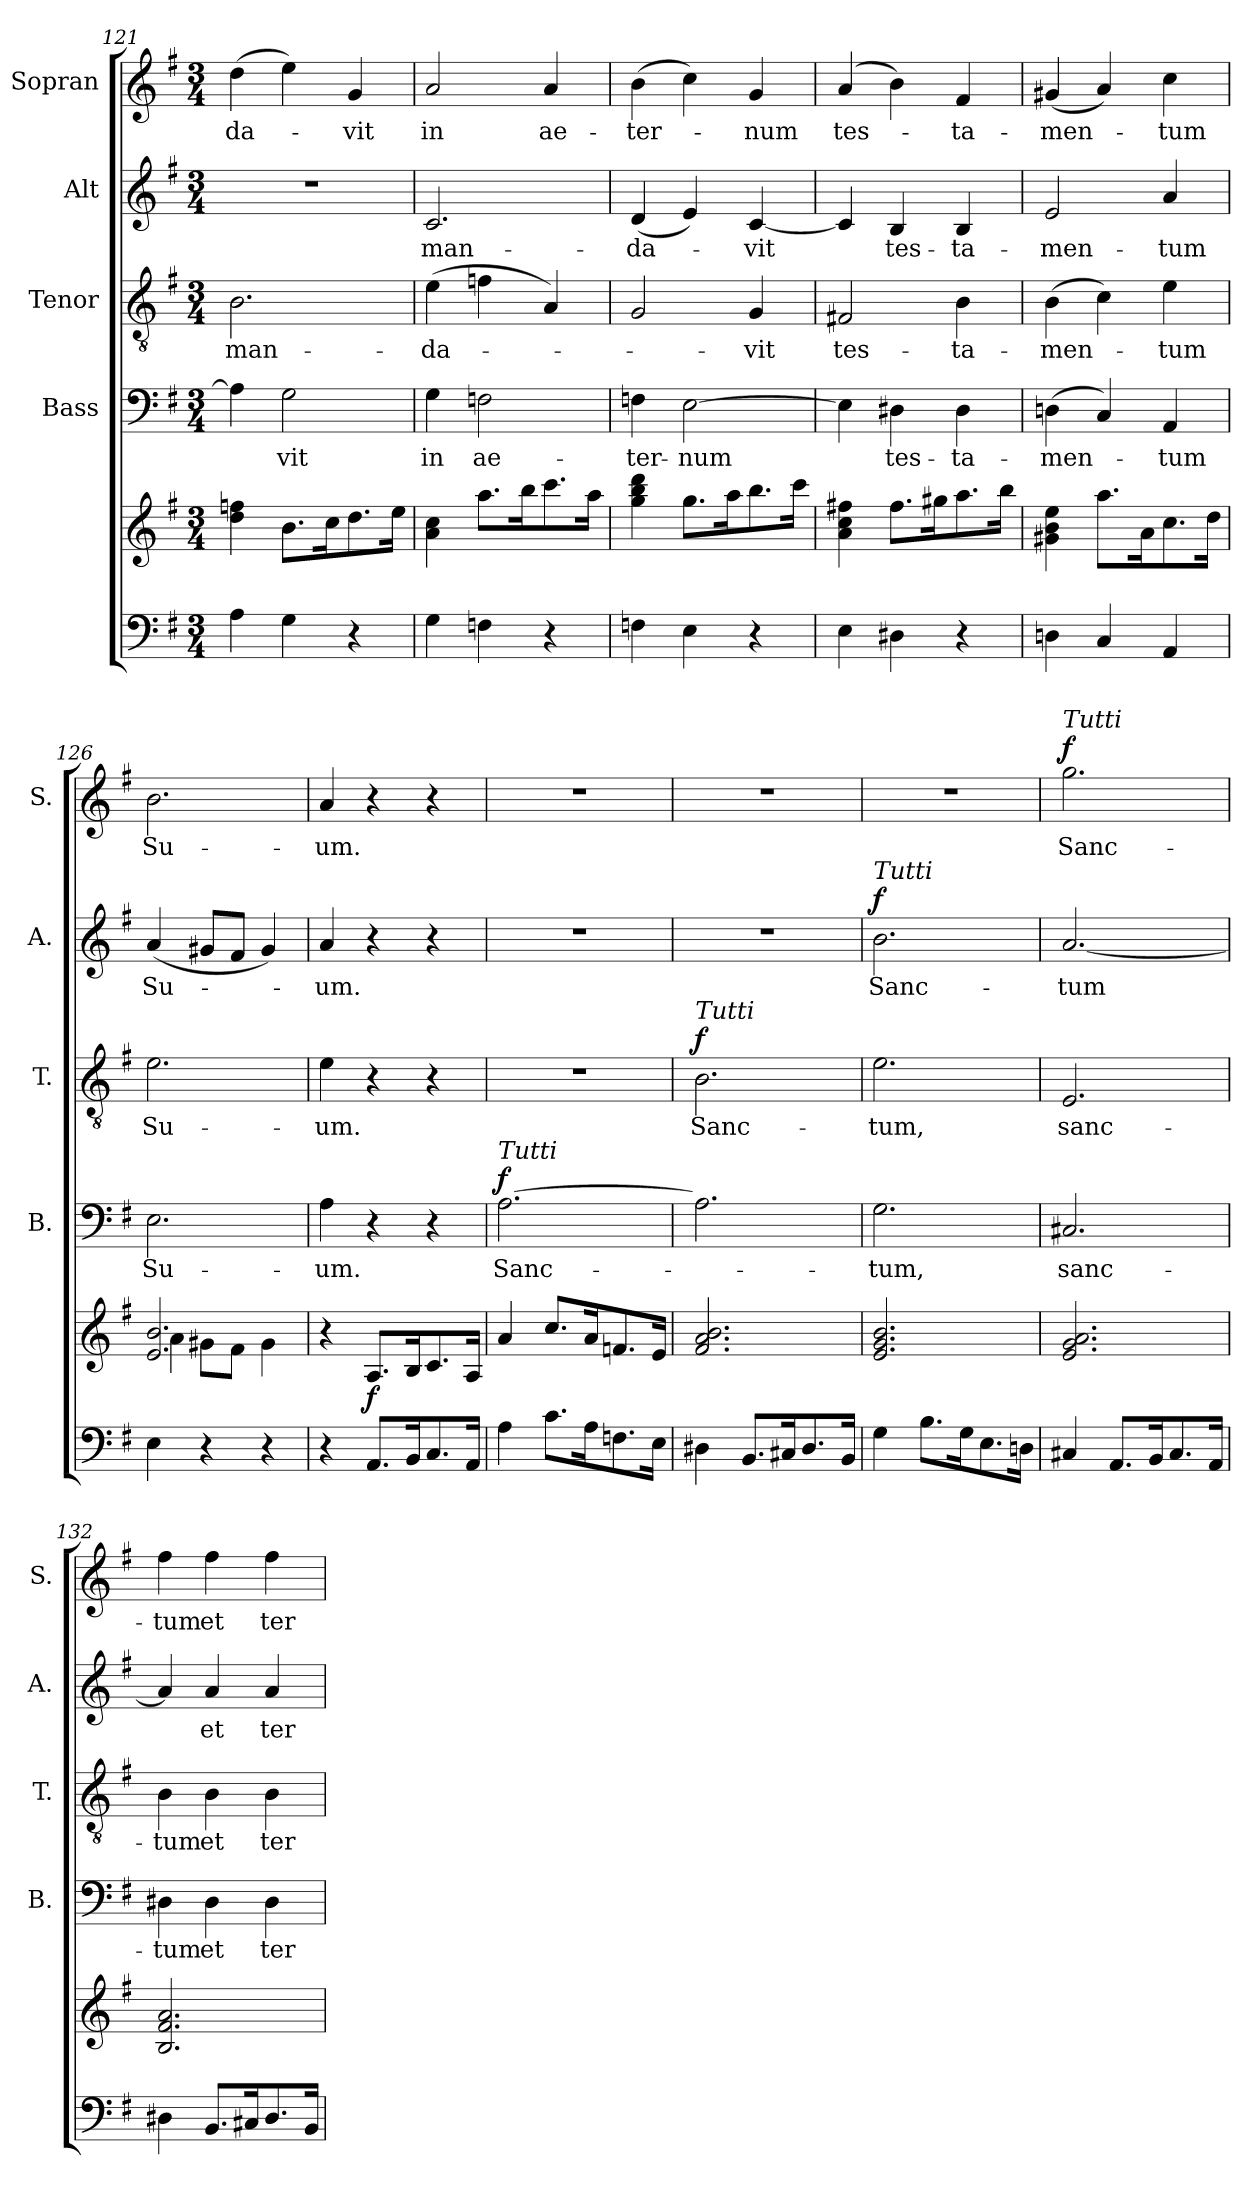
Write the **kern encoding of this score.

**kern	**kern	**dynam	**kern	**text	**dynam	**kern	**text	**dynam	**kern	**text	**dynam	**kern	**text	**dynam
*part5	*part5	*part5	*part4	*part4	*part4	*part3	*part3	*part3	*part2	*part2	*part2	*part1	*part1	*part1
*staff6	*staff5	*staff5/6	*staff4	*staff4	*staff4	*staff3	*staff3	*staff3	*staff2	*staff2	*staff2	*staff1	*staff1	*staff1
*	*	*	*I"Bass	*	*	*I"Tenor	*	*	*I"Alt	*	*	*I"Sopran	*	*
*	*	*	*I'B.	*	*	*I'T.	*	*	*I'A.	*	*	*I'S.	*	*
*clefF4	*clefG2	*	*clefF4	*	*	*clefGv2	*	*	*clefG2	*	*	*clefG2	*	*
*k[f#]	*k[f#]	*	*k[f#]	*	*	*k[f#]	*	*	*k[f#]	*	*	*k[f#]	*	*
*G:	*G:	*	*G:	*	*	*G:	*	*	*G:	*	*	*G:	*	*
*M3/4	*M3/4	*	*M3/4	*	*	*M3/4	*	*	*M3/4	*	*	*M3/4	*	*
=121	=121	=121	=121	=121	=121	=121	=121	=121	=121	=121	=121	=121	=121	=121
!	!	!	!	!	!	!	!LO:LY:b	!	!	!	!	!	!LO:LY:b	!
4A\	4dd\ 4ffn\	.	4A\]	.	.	2.B\	man-	.	2.r	.	.	(>4dd\	-da-	.
!	!	!	!	!LO:LY:b	!	!	!	!	!	!	!	!	!	!
4G\	8.b\L	.	2G\	-vit	.	.	.	.	.	.	.	4ee\)	.	.
.	16cc\k	.	.	.	.	.	.	.	.	.	.	.	.	.
!	!	!	!	!	!	!	!	!	!	!	!	!	!LO:LY:b	!
4r	8.dd\	.	.	.	.	.	.	.	.	.	.	4g/	-vit	.
.	16ee\Jk	.	.	.	.	.	.	.	.	.	.	.	.	.
=122	=122	=122	=122	=122	=122	=122	=122	=122	=122	=122	=122	=122	=122	=122
!	!	!	!	!LO:LY:b	!	!	!LO:LY:b	!	!	!LO:LY:b	!	!	!LO:LY:b	!
4G\	4a\ 4cc\	.	4G\	in	.	(>4e\	-da-	.	2.c/	man-	.	2a/	in	.
!	!	!	!	!LO:LY:b	!	!	!	!	!	!	!	!	!	!
4Fn\	8.aa\L	.	2Fn\	ae-	.	4fn\	.	.	.	.	.	.	.	.
.	16bb\k	.	.	.	.	.	.	.	.	.	.	.	.	.
!	!	!	!	!	!	!	!	!	!	!	!	!	!LO:LY:b	!
4r	8.ccc\	.	.	.	.	4A/)	.	.	.	.	.	4a/	ae-	.
.	16aa\Jk	.	.	.	.	.	.	.	.	.	.	.	.	.
=123	=123	=123	=123	=123	=123	=123	=123	=123	=123	=123	=123	=123	=123	=123
!	!	!	!	!LO:LY:b	!	!	!	!	!	!LO:LY:b	!	!	!LO:LY:b	!
4Fn\	4gg\ 4bb\ 4ddd\	.	4Fn\	-ter-	.	2G/	.	.	(<4d/	-da-	.	(>4b\	-ter-	.
!	!	!	!	!LO:LY:b	!	!	!	!	!	!	!	!	!	!
4E\	8.gg\L	.	[2E\	-num	.	.	.	.	4e/)	.	.	4cc\)	.	.
.	16aa\k	.	.	.	.	.	.	.	.	.	.	.	.	.
!	!	!	!	!	!	!	!LO:LY:b	!	!	!LO:LY:b	!	!	!LO:LY:b	!
4r	8.bb\	.	.	.	.	4G/	-vit	.	[4c/	-vit	.	4g/	-num	.
.	16ccc\Jk	.	.	.	.	.	.	.	.	.	.	.	.	.
=124	=124	=124	=124	=124	=124	=124	=124	=124	=124	=124	=124	=124	=124	=124
!	!	!	!	!	!	!	!LO:LY:b	!	!	!	!	!	!LO:LY:b	!
4E\	4a\ 4cc\ 4ff#X\	.	4E\]	.	.	2F#X/	tes-	.	4c/]	.	.	(4a/	tes-	.
!	!	!	!	!LO:LY:b	!	!	!	!	!	!LO:LY:b	!	!	!	!
4D#X\	8.ff#\L	.	4D#X\	tes-	.	.	.	.	4B/	tes-	.	4b\)	.	.
.	16gg#X\k	.	.	.	.	.	.	.	.	.	.	.	.	.
!	!	!	!	!LO:LY:b	!	!	!LO:LY:b	!	!	!LO:LY:b	!	!	!LO:LY:b	!
4r	8.aa\	.	4D#\	-ta-	.	4B\	-ta-	.	4B/	-ta-	.	4f#/	-ta-	.
.	16bb\Jk	.	.	.	.	.	.	.	.	.	.	.	.	.
=125	=125	=125	=125	=125	=125	=125	=125	=125	=125	=125	=125	=125	=125	=125
!	!	!	!	!LO:LY:b	!	!	!LO:LY:b	!	!	!LO:LY:b	!	!	!LO:LY:b	!
4Dn\	4g#X\ 4b\ 4ee\	.	(>4Dn\	-men-	.	(>4B\	-men-	.	2e/	-men-	.	(<4g#X/	-men-	.
4C/	8.aa\L	.	4C/)	.	.	4c\)	.	.	.	.	.	4a/)	.	.
.	16a\k	.	.	.	.	.	.	.	.	.	.	.	.	.
!	!	!	!	!LO:LY:b	!	!	!LO:LY:b	!	!	!LO:LY:b	!	!	!LO:LY:b	!
4AA/	8.cc\	.	4AA/	-tum	.	4e\	-tum	.	4a/	-tum	.	4cc\	-tum	.
.	16dd\Jk	.	.	.	.	.	.	.	.	.	.	.	.	.
!!LO:PB:g=z
=126	=126	=126	=126	=126	=126	=126	=126	=126	=126	=126	=126	=126	=126	=126
*	*^	*	*	*	*	*	*	*	*	*	*	*	*	*
!	!	!	!	!	!LO:LY:b	!	!	!LO:LY:b	!	!	!LO:LY:b	!	!	!LO:LY:b	!
4E\	2.e/ 2.b/	4a\	.	2.E\	Su-	.	2.e\	Su-	.	(<4a/	Su-	.	2.b\	Su-	.
4r	.	8g#X\L	.	.	.	.	.	.	.	8g#X/L	.	.	.	.	.
.	.	8f#\J	.	.	.	.	.	.	.	8f#/J	.	.	.	.	.
4r	.	4g#\	.	.	.	.	.	.	.	4g#/)	.	.	.	.	.
=127	=127	=127	=127	=127	=127	=127	=127	=127	=127	=127	=127	=127	=127	=127	=127
!	!	!	!	!	!LO:LY:b	!	!	!LO:LY:b	!	!	!LO:LY:b	!	!	!LO:LY:b	!
*	*v	*v	*	*	*	*	*	*	*	*	*	*	*	*	*
4r	4r	.	4A\	-um.	.	4e\	-um.	.	4a/	-um.	.	4a/	-um.	.
!	!	!LO:DY:a=2	!	!	!	!	!	!	!	!	!	!	!	!
8.AA/L	8.A/L	f	4r	.	.	4r	.	.	4r	.	.	4r	.	.
16BB/k	16B/k	.	.	.	.	.	.	.	.	.	.	.	.	.
8.C/	8.c/	.	4r	.	.	4r	.	.	4r	.	.	4r	.	.
16AA/Jk	16A/Jk	.	.	.	.	.	.	.	.	.	.	.	.	.
=128	=128	=128	=128	=128	=128	=128	=128	=128	=128	=128	=128	=128	=128	=128
!	!	!	!LO:TX:a:i:t=Tutti	!	!	!	!	!	!	!	!	!	!	!
!	!	!	!	!LO:LY:b	!LO:DY:a	!	!	!	!	!	!	!	!	!
4A\	4a/	.	[2.A\	Sanc-	f	2.r	.	.	2.r	.	.	2.r	.	.
8.c\L	8.cc/L	.	.	.	.	.	.	.	.	.	.	.	.	.
16A\k	16a/k	.	.	.	.	.	.	.	.	.	.	.	.	.
8.Fn\	8.fn/	.	.	.	.	.	.	.	.	.	.	.	.	.
16E\Jk	16e/Jk	.	.	.	.	.	.	.	.	.	.	.	.	.
=129	=129	=129	=129	=129	=129	=129	=129	=129	=129	=129	=129	=129	=129	=129
!	!	!	!	!	!	!LO:TX:a:i:t=Tutti	!	!	!	!	!	!	!	!
!	!	!	!	!	!	!	!LO:LY:b	!LO:DY:a	!	!	!	!	!	!
4D#X\	2.f#/ 2.a/ 2.b/	.	2.A\]	.	.	2.B\	Sanc-	f	2.r	.	.	2.r	.	.
8.BB/L	.	.	.	.	.	.	.	.	.	.	.	.	.	.
16C#X/k	.	.	.	.	.	.	.	.	.	.	.	.	.	.
8.D#/	.	.	.	.	.	.	.	.	.	.	.	.	.	.
16BB/Jk	.	.	.	.	.	.	.	.	.	.	.	.	.	.
=130	=130	=130	=130	=130	=130	=130	=130	=130	=130	=130	=130	=130	=130	=130
!	!	!	!	!	!	!	!	!	!LO:TX:a:i:t=Tutti	!	!	!	!	!
!	!	!	!	!LO:LY:b	!	!	!LO:LY:b	!	!	!LO:LY:b	!LO:DY:a	!	!	!
4G\	2.e/ 2.g/ 2.b/	.	2.G\	-tum,	.	2.e\	-tum,	.	2.b\	Sanc-	f	2.r	.	.
8.B\L	.	.	.	.	.	.	.	.	.	.	.	.	.	.
16G\k	.	.	.	.	.	.	.	.	.	.	.	.	.	.
8.E\	.	.	.	.	.	.	.	.	.	.	.	.	.	.
16Dn\Jk	.	.	.	.	.	.	.	.	.	.	.	.	.	.
=131	=131	=131	=131	=131	=131	=131	=131	=131	=131	=131	=131	=131	=131	=131
!	!	!	!	!	!	!	!	!	!	!	!	!LO:TX:a:i:t=Tutti	!	!
!	!	!	!	!LO:LY:b	!	!	!LO:LY:b	!	!	!LO:LY:b	!	!	!LO:LY:b	!LO:DY:a
4C#X/	2.e/ 2.g/ 2.a/	.	2.C#X/	sanc-	.	2.E/	sanc-	.	[2.a/	-tum	.	2.gg\	Sanc-	f
8.AA/L	.	.	.	.	.	.	.	.	.	.	.	.	.	.
16BB/k	.	.	.	.	.	.	.	.	.	.	.	.	.	.
8.C#/	.	.	.	.	.	.	.	.	.	.	.	.	.	.
16AA/Jk	.	.	.	.	.	.	.	.	.	.	.	.	.	.
!!LO:LB:g=z
=132	=132	=132	=132	=132	=132	=132	=132	=132	=132	=132	=132	=132	=132	=132
!	!	!	!	!LO:LY:b	!	!	!LO:LY:b	!	!	!	!	!	!LO:LY:b	!
4D#X\	2.B/ 2.f#/ 2.a/	.	4D#X\	-tum	.	4B\	-tum	.	4a/]	.	.	4ff#\	-tum	.
!	!	!	!	!LO:LY:b	!	!	!LO:LY:b	!	!	!LO:LY:b	!	!	!LO:LY:b	!
8.BB/L	.	.	4D#\	et	.	4B\	et	.	4a/	et	.	4ff#\	et	.
16C#X/k	.	.	.	.	.	.	.	.	.	.	.	.	.	.
!	!	!	!	!LO:LY:b	!	!	!LO:LY:b	!	!	!LO:LY:b	!	!	!LO:LY:b	!
8.D#/	.	.	4D#\	ter-	.	4B\	ter-	.	4a/	ter-	.	4ff#\	ter-	.
16BB/Jk	.	.	.	.	.	.	.	.	.	.	.	.	.	.
=	=	=	=	=	=	=	=	=	=	=	=	=	=	=
*-	*-	*-	*-	*-	*-	*-	*-	*-	*-	*-	*-	*-	*-	*-
